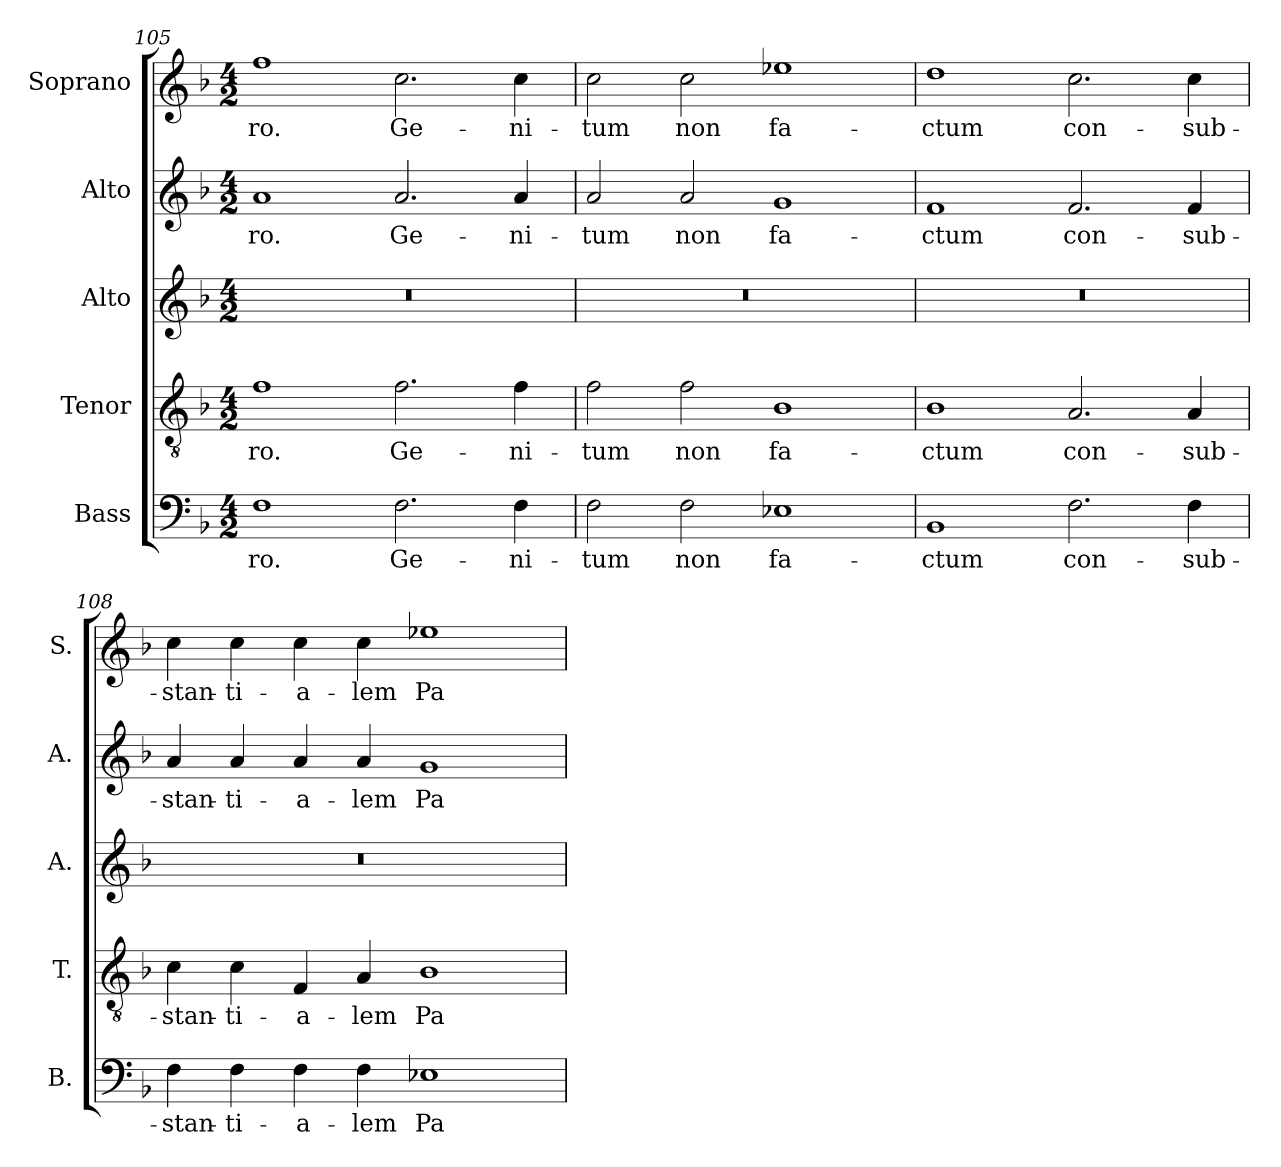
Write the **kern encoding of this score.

**kern	**text	**kern	**text	**kern	**kern	**text	**kern	**text
*part5	*part5	*part4	*part4	*part3	*part2	*part2	*part1	*part1
*staff5	*staff5	*staff4	*staff4	*staff3	*staff2	*staff2	*staff1	*staff1
*I"Bass	*	*I"Tenor	*	*I"Alto	*I"Alto	*	*I"Soprano	*
*I'B.	*	*I'T.	*	*I'A.	*I'A.	*	*I'S.	*
*clefF4	*	*clefGv2	*	*clefG2	*clefG2	*	*clefG2	*
*	*	*ITrd7c12	*	*	*	*	*	*
*k[b-]	*	*k[b-]	*	*k[b-]	*k[b-]	*	*k[b-]	*
*F:	*	*F:	*	*F:	*F:	*	*F:	*
*M4/2	*	*M4/2	*	*M4/2	*M4/2	*	*M4/2	*
=105	=105	=105	=105	=105	=105	=105	=105	=105
!	!LO:LY:b:color=#000000	!	!	!	!	!	!	!
!	!	!	!LO:LY:b:color=#000000	!LO:N:vis=1	!	!	!	!
!	!	!	!	!	!	!LO:LY:b:color=#000000	!	!
!	!	!	!	!	!	!	!	!LO:LY:b:color=#000000
1Fi	-ro.	1Fi	-ro.	0r	1ai	-ro.	1ffi	-ro.
!	!LO:LY:b:color=#000000	!	!	!	!	!	!	!
!	!	!	!LO:LY:b:color=#000000	!	!	!	!	!
!	!	!	!	!	!	!LO:LY:b:color=#000000	!	!
!	!	!	!	!	!	!	!	!LO:LY:b:color=#000000
2.Fi\	Ge-	2.Fi\	Ge-	.	2.ai/	Ge-	2.cci\	Ge-
!	!LO:LY:b:color=#000000	!	!	!	!	!	!	!
!	!	!	!LO:LY:b:color=#000000	!	!	!	!	!
!	!	!	!	!	!	!LO:LY:b:color=#000000	!	!
!	!	!	!	!	!	!	!	!LO:LY:b:color=#000000
4Fi\	-ni-	4Fi\	-ni-	.	4ai/	-ni-	4cci\	-ni-
!!LO:PB:g=z
=106	=106	=106	=106	=106	=106	=106	=106	=106
!	!LO:LY:b:color=#000000	!	!	!	!	!	!	!
!	!	!	!LO:LY:b:color=#000000	!LO:N:vis=1	!	!	!	!
!	!	!	!	!	!	!LO:LY:b:color=#000000	!	!
!	!	!	!	!	!	!	!	!LO:LY:b:color=#000000
2Fi\	-tum	2Fi\	-tum	0r	2ai/	-tum	2cci\	-tum
!	!LO:LY:b:color=#000000	!	!	!	!	!	!	!
!	!	!	!LO:LY:b:color=#000000	!	!	!	!	!
!	!	!	!	!	!	!LO:LY:b:color=#000000	!	!
!	!	!	!	!	!	!	!	!LO:LY:b:color=#000000
2Fi\	non	2Fi\	non	.	2ai/	non	2cci\	non
!	!LO:LY:b:color=#000000	!	!	!	!	!	!	!
!	!	!	!LO:LY:b:color=#000000	!	!	!	!	!
!	!	!	!	!	!	!LO:LY:b:color=#000000	!	!
!	!	!	!	!	!	!	!	!LO:LY:b:color=#000000
1E-Xi	fa-	1BB-i	fa-	.	1gi	fa-	1ee-Xi	fa-
=107	=107	=107	=107	=107	=107	=107	=107	=107
!	!LO:LY:b:color=#000000	!	!	!	!	!	!	!
!	!	!	!LO:LY:b:color=#000000	!LO:N:vis=1	!	!	!	!
!	!	!	!	!	!	!LO:LY:b:color=#000000	!	!
!	!	!	!	!	!	!	!	!LO:LY:b:color=#000000
1BB-i	-ctum	1BB-i	-ctum	0r	1fi	-ctum	1ddi	-ctum
!	!LO:LY:b:color=#000000	!	!	!	!	!	!	!
!	!	!	!LO:LY:b:color=#000000	!	!	!	!	!
!	!	!	!	!	!	!LO:LY:b:color=#000000	!	!
!	!	!	!	!	!	!	!	!LO:LY:b:color=#000000
2.Fi\	con-	2.AAi/	con-	.	2.fi/	con-	2.cci\	con-
!	!LO:LY:b:color=#000000	!	!	!	!	!	!	!
!	!	!	!LO:LY:b:color=#000000	!	!	!	!	!
!	!	!	!	!	!	!LO:LY:b:color=#000000	!	!
!	!	!	!	!	!	!	!	!LO:LY:b:color=#000000
4Fi\	-sub-	4AAi/	-sub-	.	4fi/	-sub-	4cci\	-sub-
=108	=108	=108	=108	=108	=108	=108	=108	=108
!	!LO:LY:b:color=#000000	!	!	!	!	!	!	!
!	!	!	!LO:LY:b:color=#000000	!LO:N:vis=1	!	!	!	!
!	!	!	!	!	!	!LO:LY:b:color=#000000	!	!
!	!	!	!	!	!	!	!	!LO:LY:b:color=#000000
4Fi\	-stan-	4Ci\	-stan-	0r	4ai/	-stan-	4cci\	-stan-
!	!LO:LY:b:color=#000000	!	!	!	!	!	!	!
!	!	!	!LO:LY:b:color=#000000	!	!	!	!	!
!	!	!	!	!	!	!LO:LY:b:color=#000000	!	!
!	!	!	!	!	!	!	!	!LO:LY:b:color=#000000
4Fi\	-ti-	4Ci\	-ti-	.	4ai/	-ti-	4cci\	-ti-
!	!LO:LY:b:color=#000000	!	!	!	!	!	!	!
!	!	!	!LO:LY:b:color=#000000	!	!	!	!	!
!	!	!	!	!	!	!LO:LY:b:color=#000000	!	!
!	!	!	!	!	!	!	!	!LO:LY:b:color=#000000
4Fi\	-a-	4FFi/	-a-	.	4ai/	-a-	4cci\	-a-
!	!LO:LY:b:color=#000000	!	!	!	!	!	!	!
!	!	!	!LO:LY:b:color=#000000	!	!	!	!	!
!	!	!	!	!	!	!LO:LY:b:color=#000000	!	!
!	!	!	!	!	!	!	!	!LO:LY:b:color=#000000
4Fi\	-lem	4AAi/	-lem	.	4ai/	-lem	4cci\	-lem
!	!LO:LY:b:color=#000000	!	!	!	!	!	!	!
!	!	!	!LO:LY:b:color=#000000	!	!	!	!	!
!	!	!	!	!	!	!LO:LY:b:color=#000000	!	!
!	!	!	!	!	!	!	!	!LO:LY:b:color=#000000
1E-Xi	Pa-	1BB-i	Pa-	.	1gi	Pa-	1ee-Xi	Pa-
=	=	=	=	=	=	=	=	=
*-	*-	*-	*-	*-	*-	*-	*-	*-
